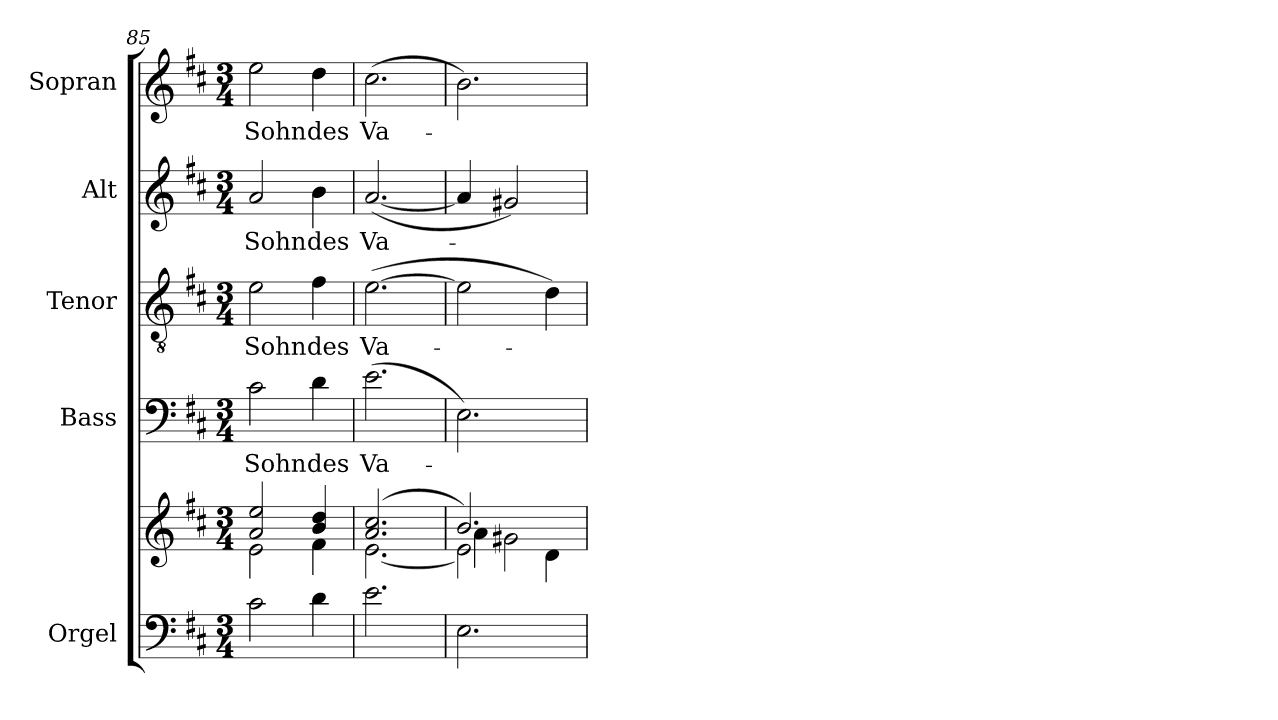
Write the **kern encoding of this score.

**kern	**kern	**kern	**text	**kern	**text	**kern	**text	**kern	**text
*part5	*part5	*part4	*part4	*part3	*part3	*part2	*part2	*part1	*part1
*staff6	*staff5	*staff4	*staff4	*staff3	*staff3	*staff2	*staff2	*staff1	*staff1
*I"Orgel	*	*I"Bass	*	*I"Tenor	*	*I"Alt	*	*I"Sopran	*
*I'Org.	*	*I'B.	*	*I'T.	*	*I'A.	*	*I'S.	*
*clefF4	*clefG2	*clefF4	*	*clefGv2	*	*clefG2	*	*clefG2	*
*k[f#c#]	*k[f#c#]	*k[f#c#]	*	*k[f#c#]	*	*k[f#c#]	*	*k[f#c#]	*
*D:	*D:	*D:	*	*D:	*	*D:	*	*D:	*
*M3/4	*M3/4	*M3/4	*	*M3/4	*	*M3/4	*	*M3/4	*
=85	=85	=85	=85	=85	=85	=85	=85	=85	=85
*	*^	*	*	*	*	*	*	*	*
2c#\	2a/ 2ee/	2e\	2c#\	Sohn	2e\	Sohn	2a/	Sohn	2ee\	Sohn
4d\	4b/ 4dd/	4f#\	4d\	des	4f#\	des	4b\	des	4dd\	des
=86	=86	=86	=86	=86	=86	=86	=86	=86	=86	=86
2.e\	(2.a/ 2.cc#/	[<2.e\	(2.e\	Va-	([2.e\	Va-	([2.a/	Va-	(2.cc#\	Va-
=87	=87	=87	=87	=87	=87	=87	=87	=87	=87	=87
*	*	*^	*	*	*	*	*	*	*	*
2.E\	2.b/)	2e\]	4a\	2.E\)	.	2e\]	.	4a/]	.	2.b\)	.
.	.	.	2g#X\	.	.	.	.	2g#X/)	.	.	.
.	.	4d\	.	.	.	4d\)	.	.	.	.	.
*	*v	*v	*v	*	*	*	*	*	*	*	*
=	=	=	=	=	=	=	=	=	=
*-	*-	*-	*-	*-	*-	*-	*-	*-	*-
